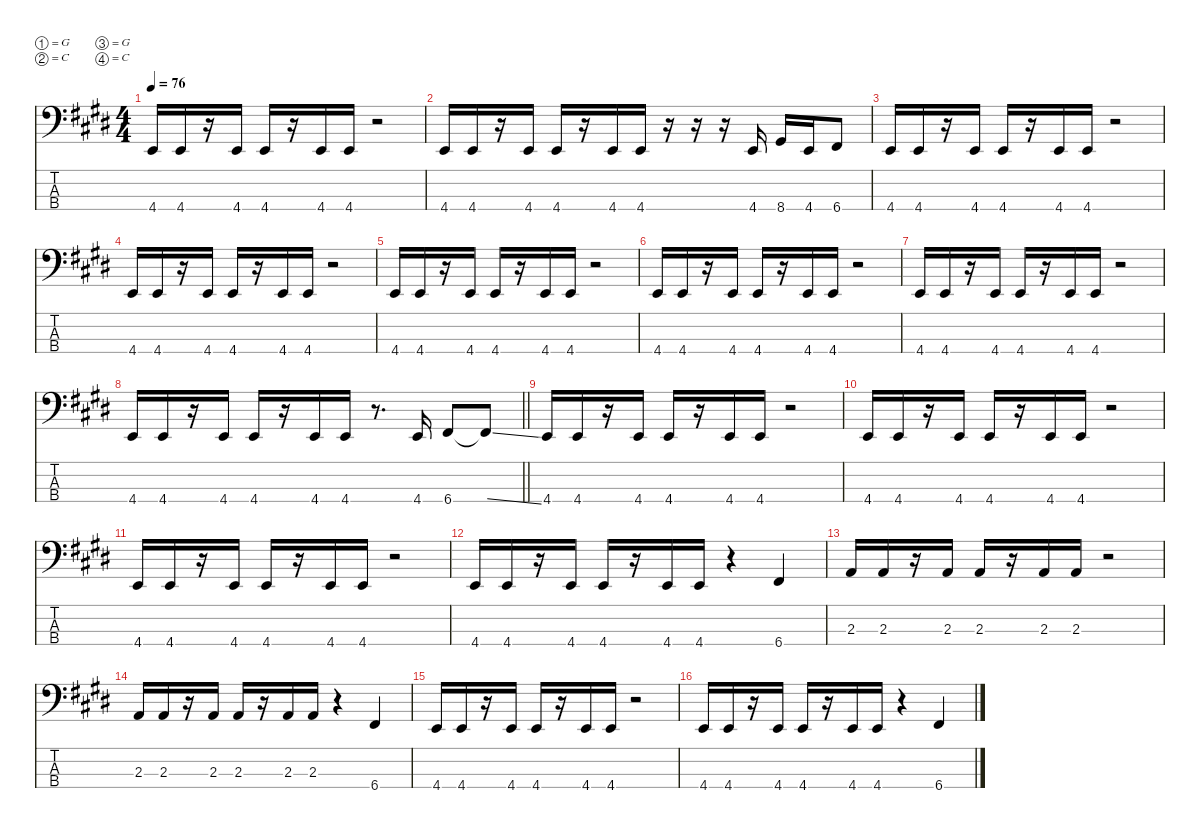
\defaultSystemsLayout 4
\hideDynamics
\bracketExtendMode nobrackets
\singleTrackTrackNamePolicy hidden
\multiTrackTrackNamePolicy hidden
\firstSystemTrackNameMode fullname
\otherSystemsTrackNameOrientation horizontal
\track ("Bass" "el.bs.") {instrument electricbassfinger}
\staff {score tabs}
\tuning (G2 C2 G1 C1)
\ts (4 4)
\tempo 76
\clef f4
\ks e
4.4{acc forcenatural}.16{dy f beam Up} 4.4{acc forcenatural}.16{beam Up} r.16{beam Up} 4.4{acc forcenatural}.16{beam Up} 4.4{acc forcenatural}.16{beam Up} r.16{beam Up} 4.4{acc forcenatural}.16{beam Up} 4.4{acc forcenatural}.16{beam Up} r.2{beam Up} |
4.4{acc forcenatural}.16{beam Up} 4.4{acc forcenatural}.16{beam Up} r.16{beam Up} 4.4{acc forcenatural}.16{beam Up} 4.4{acc forcenatural}.16{beam Up} r.16{beam Up} 4.4{acc forcenatural}.16{beam Up} 4.4{acc forcenatural}.16{beam Up} r.16{beam Up} r.16{beam Up} r.16{beam Up} 4.4{acc forcenatural}.16{beam Up} 8.4{acc #}.16{beam Up} 4.4{acc forcenatural}.16{beam Up} 6.4{acc #}.8{beam Up} |
4.4{acc forcenatural}.16{beam Up} 4.4{acc forcenatural}.16{beam Up} r.16{beam Up} 4.4{acc forcenatural}.16{beam Up} 4.4{acc forcenatural}.16{beam Up} r.16{beam Up} 4.4{acc forcenatural}.16{beam Up} 4.4{acc forcenatural}.16{beam Up} r.2{beam Up} |
4.4{acc forcenatural}.16{beam Up} 4.4{acc forcenatural}.16{beam Up} r.16{beam Up} 4.4{acc forcenatural}.16{beam Up} 4.4{acc forcenatural}.16{beam Up} r.16{beam Up} 4.4{acc forcenatural}.16{beam Up} 4.4{acc forcenatural}.16{beam Up} r.2{beam Up} |
4.4{acc forcenatural}.16{beam Up} 4.4{acc forcenatural}.16{beam Up} r.16{beam Up} 4.4{acc forcenatural}.16{beam Up} 4.4{acc forcenatural}.16{beam Up} r.16{beam Up} 4.4{acc forcenatural}.16{beam Up} 4.4{acc forcenatural}.16{beam Up} r.2{beam Up} |
4.4{acc forcenatural}.16{beam Up} 4.4{acc forcenatural}.16{beam Up} r.16{beam Up} 4.4{acc forcenatural}.16{beam Up} 4.4{acc forcenatural}.16{beam Up} r.16{beam Up} 4.4{acc forcenatural}.16{beam Up} 4.4{acc forcenatural}.16{beam Up} r.2{beam Up} |
4.4{acc forcenatural}.16{beam Up} 4.4{acc forcenatural}.16{beam Up} r.16{beam Up} 4.4{acc forcenatural}.16{beam Up} 4.4{acc forcenatural}.16{beam Up} r.16{beam Up} 4.4{acc forcenatural}.16{beam Up} 4.4{acc forcenatural}.16{beam Up} r.2{beam Up} |
\barLineRight lightlight
4.4{acc forcenatural}.16{beam Up} 4.4{acc forcenatural}.16{beam Up} r.16{beam Up} 4.4{acc forcenatural}.16{beam Up} 4.4{acc forcenatural}.16{beam Up} r.16{beam Up} 4.4{acc forcenatural}.16{beam Up} 4.4{acc forcenatural}.16{beam Up} r.8{d beam Up} 4.4{acc forcenatural}.16{beam Up} 6.4{acc #}.8{beam Up} 6.4{ss t acc #}.8{beam Up} |
4.4{acc forcenatural}.16{beam Up} 4.4{acc forcenatural}.16{beam Up} r.16{beam Up} 4.4{acc forcenatural}.16{beam Up} 4.4{acc forcenatural}.16{beam Up} r.16{beam Up} 4.4{acc forcenatural}.16{beam Up} 4.4{acc forcenatural}.16{beam Up} r.2{beam Up} |
4.4{acc forcenatural}.16{beam Up} 4.4{acc forcenatural}.16{beam Up} r.16{beam Up} 4.4{acc forcenatural}.16{beam Up} 4.4{acc forcenatural}.16{beam Up} r.16{beam Up} 4.4{acc forcenatural}.16{beam Up} 4.4{acc forcenatural}.16{beam Up} r.2{beam Up} |
4.4{acc forcenatural}.16{beam Up} 4.4{acc forcenatural}.16{beam Up} r.16{beam Up} 4.4{acc forcenatural}.16{beam Up} 4.4{acc forcenatural}.16{beam Up} r.16{beam Up} 4.4{acc forcenatural}.16{beam Up} 4.4{acc forcenatural}.16{beam Up} r.2{beam Up} |
4.4{acc forcenatural}.16{beam Up} 4.4{acc forcenatural}.16{beam Up} r.16{beam Up} 4.4{acc forcenatural}.16{beam Up} 4.4{acc forcenatural}.16{beam Up} r.16{beam Up} 4.4{acc forcenatural}.16{beam Up} 4.4{acc forcenatural}.16{beam Up} r.4{beam Up} 6.4{acc #}.4{beam Up} |
2.3{acc forcenatural}.16{beam Up} 2.3{acc forcenatural}.16{beam Up} r.16{beam Up} 2.3{acc forcenatural}.16{beam Up} 2.3{acc forcenatural}.16{beam Up} r.16{beam Up} 2.3{acc forcenatural}.16{beam Up} 2.3{acc forcenatural}.16{beam Up} r.2{beam Up} |
2.3{acc forcenatural}.16{beam Up} 2.3{acc forcenatural}.16{beam Up} r.16{beam Up} 2.3{acc forcenatural}.16{beam Up} 2.3{acc forcenatural}.16{beam Up} r.16{beam Up} 2.3{acc forcenatural}.16{beam Up} 2.3{acc forcenatural}.16{beam Up} r.4{beam Up} 6.4{acc #}.4{beam Up} |
4.4{acc forcenatural}.16{beam Up} 4.4{acc forcenatural}.16{beam Up} r.16{beam Up} 4.4{acc forcenatural}.16{beam Up} 4.4{acc forcenatural}.16{beam Up} r.16{beam Up} 4.4{acc forcenatural}.16{beam Up} 4.4{acc forcenatural}.16{beam Up} r.2{beam Up} |
4.4{acc forcenatural}.16{beam Up} 4.4{acc forcenatural}.16{beam Up} r.16{beam Up} 4.4{acc forcenatural}.16{beam Up} 4.4{acc forcenatural}.16{beam Up} r.16{beam Up} 4.4{acc forcenatural}.16{beam Up} 4.4{acc forcenatural}.16{beam Up} r.4{beam Up} 6.4{acc #}.4{beam Up}
